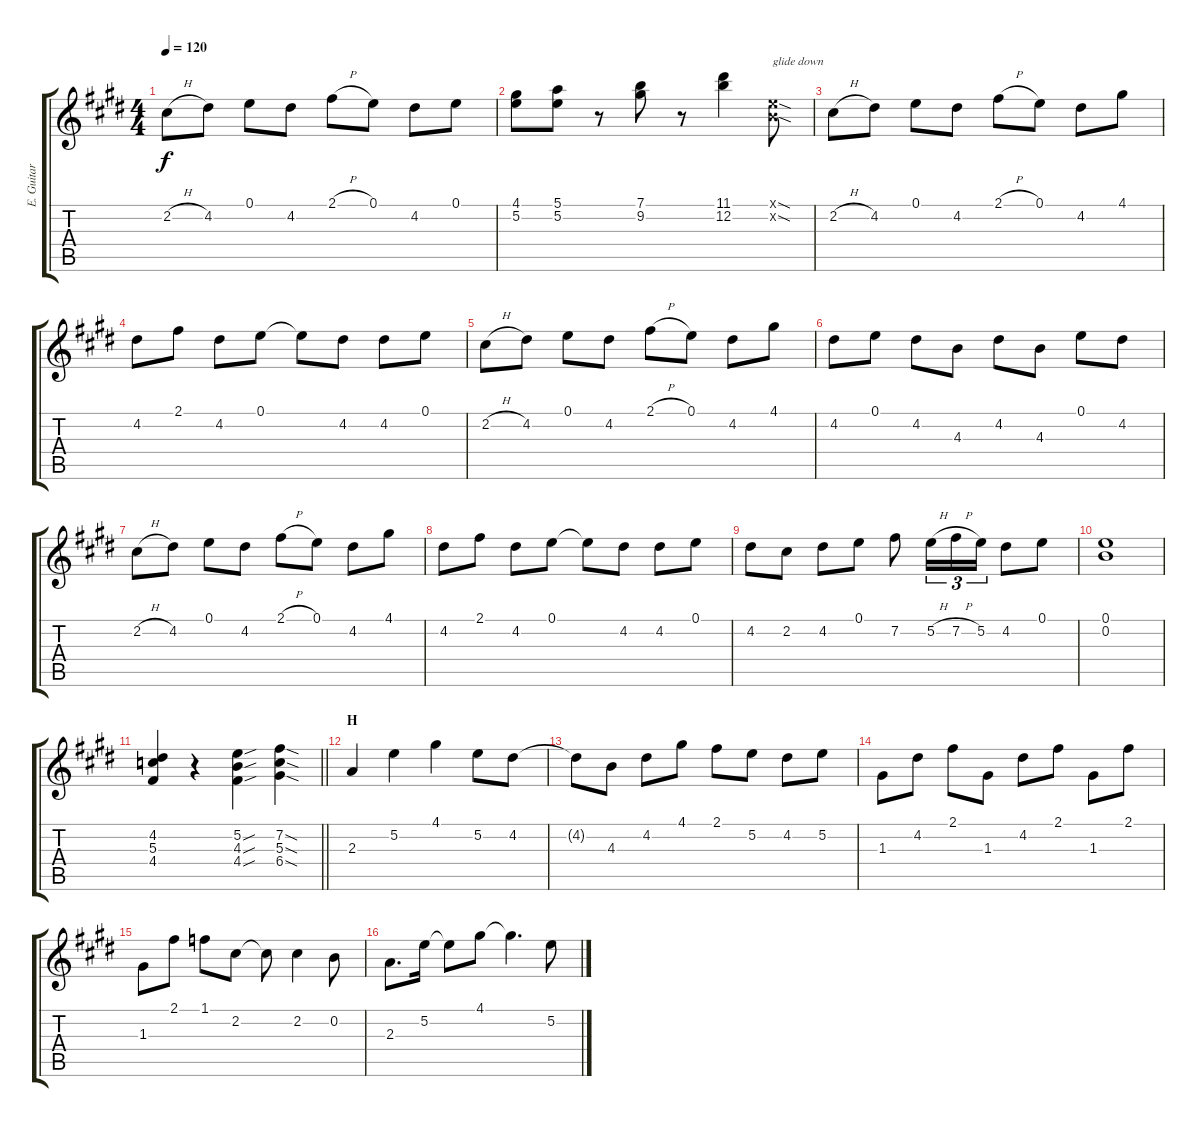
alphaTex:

\track ("E. Guitar I" "E. Guitar ") {instrument electricguitarclean}
\staff {score tabs}
\tuning (E4 B3 G3 D3 A2 E2) {hide}
\ts (4 4)
\tempo 120
\clef g2
\ks e
2.2{h}.8{dy f} 4.2.8 0.1.8 4.2.8 2.1{h}.8 0.1.8 4.2.8 0.1.8 |
(4.1 5.2).8 (5.1 5.2).8 r.8 (7.1 9.2).8 r.8 (11.1 12.2).4 (0.1{sod x} 0.2{sod x}).8{txt "glide down"} |
2.2{h}.8 4.2.8 0.1.8 4.2.8 2.1{h}.8 0.1.8 4.2.8 4.1.8 |
4.2.8 2.1.8 4.2.8 0.1.8 0.1{t}.8 4.2.8 4.2.8 0.1.8 |
2.2{h}.8 4.2.8 0.1.8 4.2.8 2.1{h}.8 0.1.8 4.2.8 4.1.8 |
4.2.8 0.1.8 4.2.8 4.3.8 4.2.8 4.3.8 0.1.8 4.2.8 |
2.2{h}.8 4.2.8 0.1.8 4.2.8 2.1{h}.8 0.1.8 4.2.8 4.1.8 |
4.2.8 2.1.8 4.2.8 0.1.8 0.1{t}.8 4.2.8 4.2.8 0.1.8 |
4.2.8 2.2.8 4.2.8 0.1.8 7.2.8 5.2{h}.16{tu (3 2)} 7.2{h}.16{tu (3 2)} 5.2.16{tu (3 2)} 4.2.8 0.1.8 |
(0.1 0.2).1 |
\barLineRight lightlight
(4.2 5.3 4.4).4 r.4 (5.2{sou} 4.3{sou} 4.4{sou}).4 (7.2{sod} 5.3{sod} 6.4{sod}).4 |
\section ("" "H")
2.3.4 5.2.4 4.1.4 5.2.8 4.2.8 |
4.2{t}.8 4.3.8 4.2.8 4.1.8 2.1.8 5.2.8 4.2.8 5.2.8 |
1.3.8 4.2.8 2.1.8 1.3.8 4.2.8 2.1.8 1.3.8 2.1.8 |
1.3.8 2.1.8 1.1.8 2.2.8 2.2{t}.8 2.2.4 0.2.8 |
2.3.8{d} 5.2.16 5.2{t}.8 4.1.8 4.1{t}.4{d} 5.2.8
